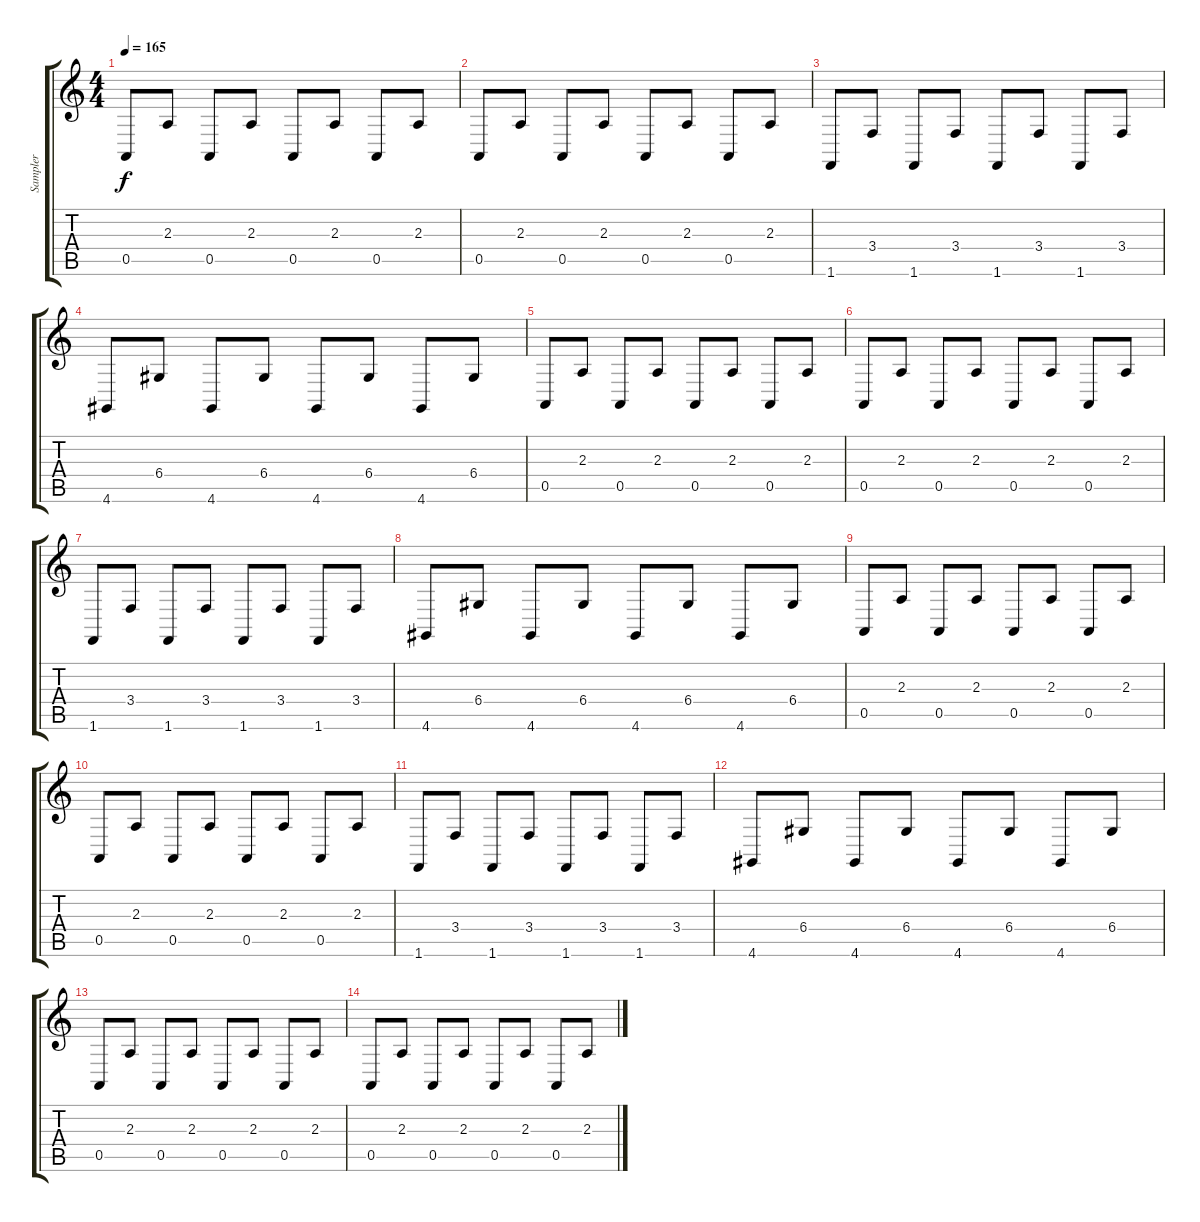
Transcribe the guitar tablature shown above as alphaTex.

\track ("Sampler" "Sampler") {instrument lead8bassandlead}
\staff {score tabs}
\tuning (E4 B3 G3 D3 A2 E2) {hide}
\ts (4 4)
\tempo 165
\clef g2
\ks c
0.5.8{dy f} 2.3.8 0.5.8 2.3.8 0.5.8 2.3.8 0.5.8 2.3.8 |
0.5.8 2.3.8 0.5.8 2.3.8 0.5.8 2.3.8 0.5.8 2.3.8 |
1.6.8 3.4.8 1.6.8 3.4.8 1.6.8 3.4.8 1.6.8 3.4.8 |
4.6.8 6.4.8 4.6.8 6.4.8 4.6.8 6.4.8 4.6.8 6.4.8 |
0.5.8 2.3.8 0.5.8 2.3.8 0.5.8 2.3.8 0.5.8 2.3.8 |
0.5.8 2.3.8 0.5.8 2.3.8 0.5.8 2.3.8 0.5.8 2.3.8 |
1.6.8 3.4.8 1.6.8 3.4.8 1.6.8 3.4.8 1.6.8 3.4.8 |
4.6.8 6.4.8 4.6.8 6.4.8 4.6.8 6.4.8 4.6.8 6.4.8 |
0.5.8 2.3.8 0.5.8 2.3.8 0.5.8 2.3.8 0.5.8 2.3.8 |
0.5.8 2.3.8 0.5.8 2.3.8 0.5.8 2.3.8 0.5.8 2.3.8 |
1.6.8 3.4.8 1.6.8 3.4.8 1.6.8 3.4.8 1.6.8 3.4.8 |
4.6.8 6.4.8 4.6.8 6.4.8 4.6.8 6.4.8 4.6.8 6.4.8 |
0.5.8 2.3.8 0.5.8 2.3.8 0.5.8 2.3.8 0.5.8 2.3.8 |
0.5.8 2.3.8 0.5.8 2.3.8 0.5.8 2.3.8 0.5.8 2.3.8
